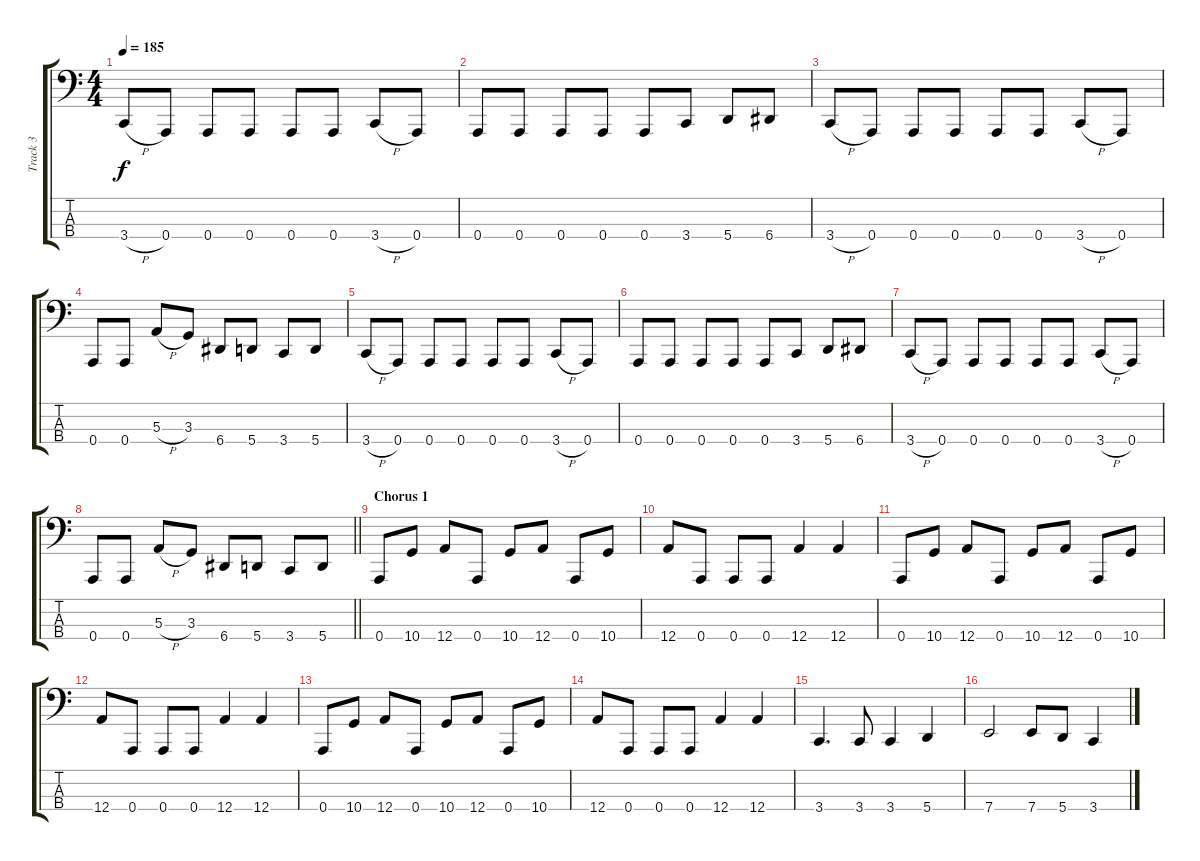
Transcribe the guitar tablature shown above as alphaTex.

\track ("Track 3" "Track 3") {instrument electricbassfinger}
\staff {score tabs}
\tuning (D2 A1 E1 A0) {hide}
\ts (4 4)
\tempo 185
\clef f4
\ks c
3.4{h}.8{dy f} 0.4.8 0.4.8 0.4.8 0.4.8 0.4.8 3.4{h}.8 0.4.8 |
0.4.8 0.4.8 0.4.8 0.4.8 0.4.8 3.4.8 5.4.8 6.4.8 |
3.4{h}.8 0.4.8 0.4.8 0.4.8 0.4.8 0.4.8 3.4{h}.8 0.4.8 |
0.4.8 0.4.8 5.3{h}.8 3.3.8 6.4.8 5.4.8 3.4.8 5.4.8 |
3.4{h}.8 0.4.8 0.4.8 0.4.8 0.4.8 0.4.8 3.4{h}.8 0.4.8 |
0.4.8 0.4.8 0.4.8 0.4.8 0.4.8 3.4.8 5.4.8 6.4.8 |
3.4{h}.8 0.4.8 0.4.8 0.4.8 0.4.8 0.4.8 3.4{h}.8 0.4.8 |
\barLineRight lightlight
0.4.8 0.4.8 5.3{h}.8 3.3.8 6.4.8 5.4.8 3.4.8 5.4.8 |
\section ("" "Chorus 1")
0.4.8 10.4.8 12.4.8 0.4.8 10.4.8 12.4.8 0.4.8 10.4.8 |
12.4.8 0.4.8 0.4.8 0.4.8 12.4.4 12.4.4 |
0.4.8 10.4.8 12.4.8 0.4.8 10.4.8 12.4.8 0.4.8 10.4.8 |
12.4.8 0.4.8 0.4.8 0.4.8 12.4.4 12.4.4 |
0.4.8 10.4.8 12.4.8 0.4.8 10.4.8 12.4.8 0.4.8 10.4.8 |
12.4.8 0.4.8 0.4.8 0.4.8 12.4.4 12.4.4 |
3.4.4{d} 3.4.8 3.4.4 5.4.4 |
7.4.2 7.4.8 5.4.8 3.4.4
